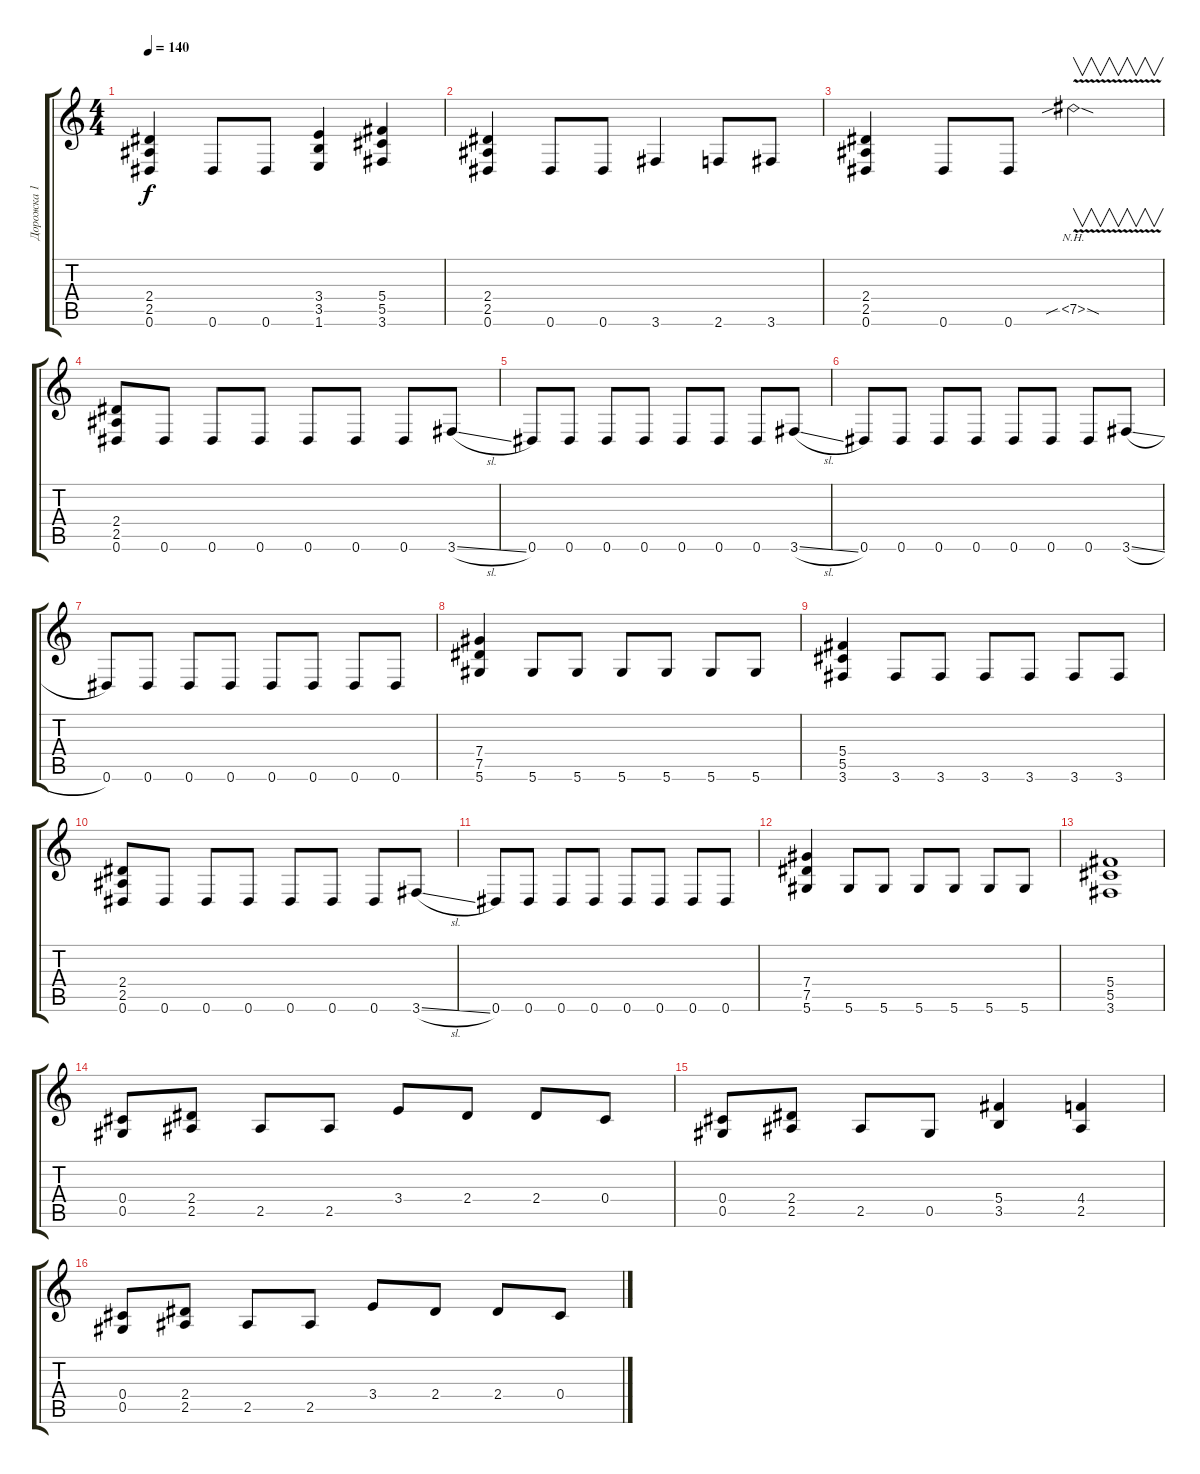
\track ("Дорожка 1" "Дорожка 1") {instrument distortionguitar}
\staff {score tabs}
\tuning (Eb4 Bb3 Gb3 Db3 Ab2 Eb2) {hide}
\ts (4 4)
\tempo 140
\clef g2
\ks c
(2.4 2.5 0.6).4{dy f} 0.6.8 0.6.8 (3.4 3.5 1.6).4 (5.4 5.5 3.6).4 |
(2.4 2.5 0.6).4 0.6.8 0.6.8 3.6.4 2.6.8 3.6.8 |
(2.4 2.5 0.6).4 0.6.8 0.6.8 7.5{nh v sib sod}.2{v} |
(2.4 2.5 0.6).8 0.6.8 0.6.8 0.6.8 0.6.8 0.6.8 0.6.8 3.6{sl}.8 |
0.6.8 0.6.8 0.6.8 0.6.8 0.6.8 0.6.8 0.6.8 3.6{sl}.8 |
0.6.8 0.6.8 0.6.8 0.6.8 0.6.8 0.6.8 0.6.8 3.6{sl}.8 |
0.6.8 0.6.8 0.6.8 0.6.8 0.6.8 0.6.8 0.6.8 0.6.8 |
(7.4 7.5 5.6).4 5.6.8 5.6.8 5.6.8 5.6.8 5.6.8 5.6.8 |
(5.4 5.5 3.6).4 3.6.8 3.6.8 3.6.8 3.6.8 3.6.8 3.6.8 |
(2.4 2.5 0.6).8 0.6.8 0.6.8 0.6.8 0.6.8 0.6.8 0.6.8 3.6{sl}.8 |
0.6.8 0.6.8 0.6.8 0.6.8 0.6.8 0.6.8 0.6.8 0.6.8 |
(7.4 7.5 5.6).4 5.6.8 5.6.8 5.6.8 5.6.8 5.6.8 5.6.8 |
(5.4 5.5 3.6).1 |
(0.4 0.5).8 (2.4 2.5).8 2.5.8 2.5.8 3.4.8 2.4.8 2.4.8 0.4.8 |
(0.4 0.5).8 (2.4 2.5).8 2.5.8 0.5.8 (5.4 3.5).4 (4.4 2.5).4 |
(0.4 0.5).8 (2.4 2.5).8 2.5.8 2.5.8 3.4.8 2.4.8 2.4.8 0.4.8
